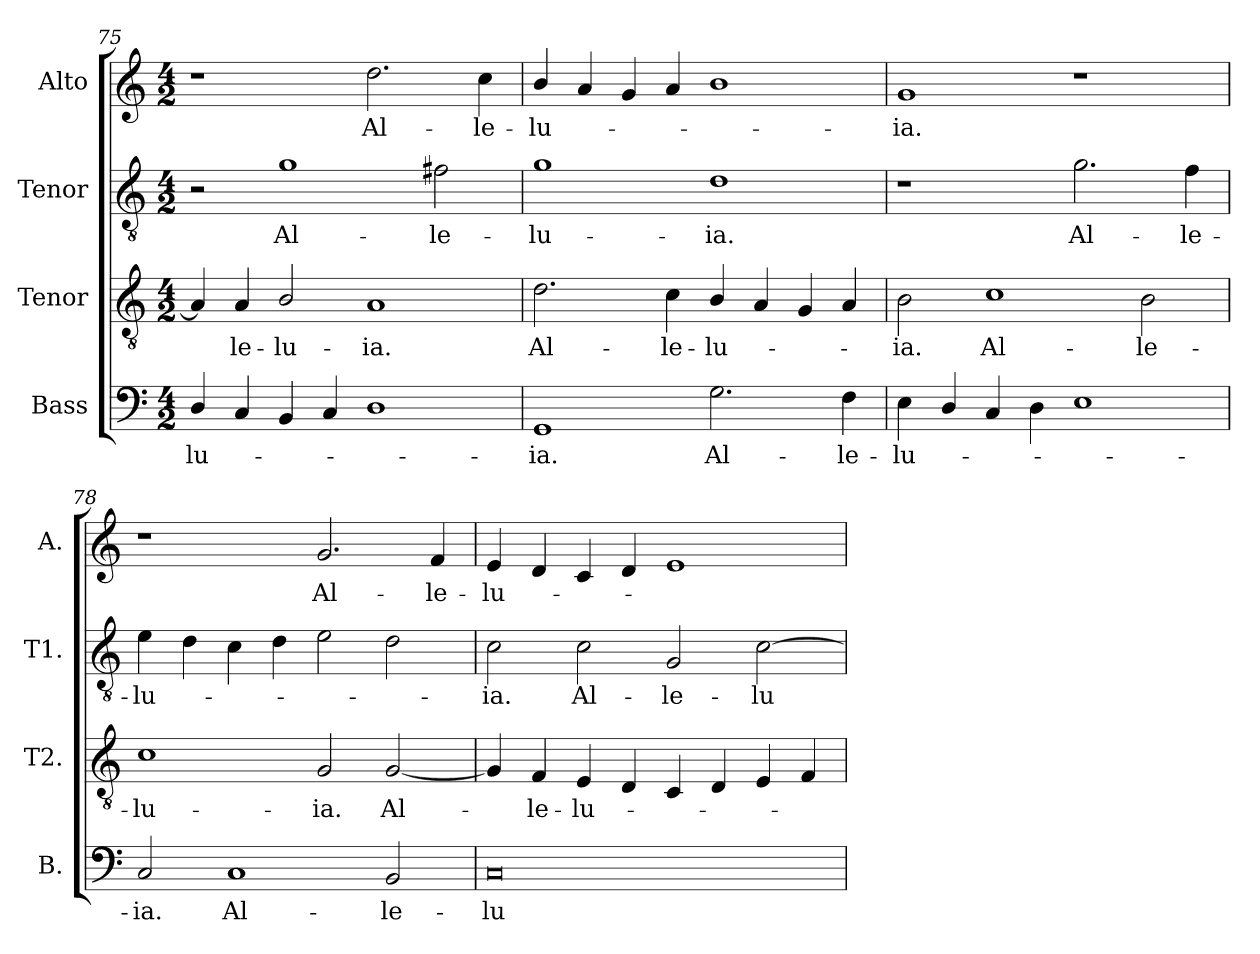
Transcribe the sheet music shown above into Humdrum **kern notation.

**kern	**text	**kern	**text	**kern	**text	**kern	**text
*part4	*part4	*part3	*part3	*part2	*part2	*part1	*part1
*staff4	*staff4	*staff3	*staff3	*staff2	*staff2	*staff1	*staff1
*I"Bass	*	*I"Tenor	*	*I"Tenor	*	*I"Alto	*
*I'B.	*	*I'T2.	*	*I'T1.	*	*I'A.	*
*clefF4	*	*clefGv2	*	*clefGv2	*	*clefG2	*
*	*	*ITrd7c12	*	*ITrd7c12	*	*	*
*k[]	*	*k[]	*	*k[]	*	*k[]	*
*C:	*	*C:	*	*C:	*	*C:	*
*M4/2	*	*M4/2	*	*M4/2	*	*M4/2	*
=75	=75	=75	=75	=75	=75	=75	=75
!	!LO:LY:b:color=#000000	!	!	!	!	!	!
4Di/	-lu-	4AAi/]	.	2r	.	1r	.
!	!	!	!LO:LY:b:color=#000000	!	!	!	!
4Ci/	.	4AAi/	-le-	.	.	.	.
!	!	!	!LO:LY:b:color=#000000	!	!	!	!
!	!	!	!	!	!LO:LY:b:color=#000000	!	!
4BBi/	.	2BBi/	-lu-	1Gi	Al-	.	.
4Ci/	.	.	.	.	.	.	.
!	!	!	!LO:LY:b:color=#000000	!	!	!	!
!	!	!	!	!	!	!	!LO:LY:b:color=#000000
1Di	.	1AAi	-ia.	.	.	2.ddi\	Al-
!	!	!	!	!	!LO:LY:b:color=#000000	!	!
.	.	.	.	2F#Xi\	-le-	.	.
!	!	!	!	!	!	!	!LO:LY:b:color=#000000
.	.	.	.	.	.	4cci\	-le-
=76	=76	=76	=76	=76	=76	=76	=76
!	!LO:LY:b:color=#000000	!	!	!	!	!	!
!	!	!	!LO:LY:b:color=#000000	!	!	!	!
!	!	!	!	!	!LO:LY:b:color=#000000	!	!
!	!	!	!	!	!	!	!LO:LY:b:color=#000000
1GGi	-ia.	2.Di\	Al-	1Gi	-lu-	4bi/	-lu-
.	.	.	.	.	.	4ai/	.
.	.	.	.	.	.	4gi/	.
!	!	!	!LO:LY:b:color=#000000	!	!	!	!
.	.	4Ci\	-le-	.	.	4ai/	.
!	!LO:LY:b:color=#000000	!	!	!	!	!	!
!	!	!	!LO:LY:b:color=#000000	!	!	!	!
!	!	!	!	!	!LO:LY:b:color=#000000	!	!
2.Gi\	Al-	4BBi/	-lu-	1Di	-ia.	1bi	.
.	.	4AAi/	.	.	.	.	.
.	.	4GGi/	.	.	.	.	.
!	!LO:LY:b:color=#000000	!	!	!	!	!	!
4Fi\	-le-	4AAi/	.	.	.	.	.
!!LO:LB:g=z
=77	=77	=77	=77	=77	=77	=77	=77
!	!LO:LY:b:color=#000000	!	!	!	!	!	!
!	!	!	!LO:LY:b:color=#000000	!	!	!	!
!	!	!	!	!	!	!	!LO:LY:b:color=#000000
4Ei\	-lu-	2BBi\	-ia.	1r	.	1gi	-ia.
4Di/	.	.	.	.	.	.	.
!	!	!	!LO:LY:b:color=#000000	!	!	!	!
4Ci/	.	1Ci	Al-	.	.	.	.
4Di\	.	.	.	.	.	.	.
!	!	!	!	!	!LO:LY:b:color=#000000	!	!
1Ei	.	.	.	2.Gi\	Al-	1r	.
!	!	!	!LO:LY:b:color=#000000	!	!	!	!
.	.	2BBi\	-le-	.	.	.	.
!	!	!	!	!	!LO:LY:b:color=#000000	!	!
.	.	.	.	4Fi\	-le-	.	.
=78	=78	=78	=78	=78	=78	=78	=78
!	!LO:LY:b:color=#000000	!	!	!	!	!	!
!	!	!	!LO:LY:b:color=#000000	!	!	!	!
!	!	!	!	!	!LO:LY:b:color=#000000	!	!
2Ci/	-ia.	1Ci	-lu-	4Ei\	-lu-	1r	.
.	.	.	.	4Di\	.	.	.
!	!LO:LY:b:color=#000000	!	!	!	!	!	!
1Ci	Al-	.	.	4Ci\	.	.	.
.	.	.	.	4Di\	.	.	.
!	!	!	!LO:LY:b:color=#000000	!	!	!	!
!	!	!	!	!	!	!	!LO:LY:b:color=#000000
.	.	2GGi/	-ia.	2Ei\	.	2.gi/	Al-
!	!LO:LY:b:color=#000000	!	!	!	!	!	!
!	!	!	!LO:LY:b:color=#000000	!	!	!	!
2BBi/	-le-	[2GGi/	Al-	2Di\	.	.	.
!	!	!	!	!	!	!	!LO:LY:b:color=#000000
.	.	.	.	.	.	4fi/	-le-
=79	=79	=79	=79	=79	=79	=79	=79
!	!LO:LY:b:color=#000000	!	!	!	!	!	!
!	!	!	!	!	!LO:LY:b:color=#000000	!	!
!	!	!	!	!	!	!	!LO:LY:b:color=#000000
0Ci	-lu-	4GGi/]	.	2Ci\	-ia.	4ei/	-lu-
!	!	!	!LO:LY:b:color=#000000	!	!	!	!
.	.	4FFi/	-le-	.	.	4di/	.
!	!	!	!LO:LY:b:color=#000000	!	!	!	!
!	!	!	!	!	!LO:LY:b:color=#000000	!	!
.	.	4EEi/	-lu-	2Ci\	Al-	4ci/	.
.	.	4DDi/	.	.	.	4di/	.
!	!	!	!	!	!LO:LY:b:color=#000000	!	!
.	.	4CCi/	.	2GGi/	-le-	1ei	.
.	.	4DDi/	.	.	.	.	.
!	!	!	!	!	!LO:LY:b:color=#000000	!	!
.	.	4EEi/	.	[2Ci\	-lu-	.	.
.	.	4FFi/	.	.	.	.	.
=	=	=	=	=	=	=	=
*-	*-	*-	*-	*-	*-	*-	*-
